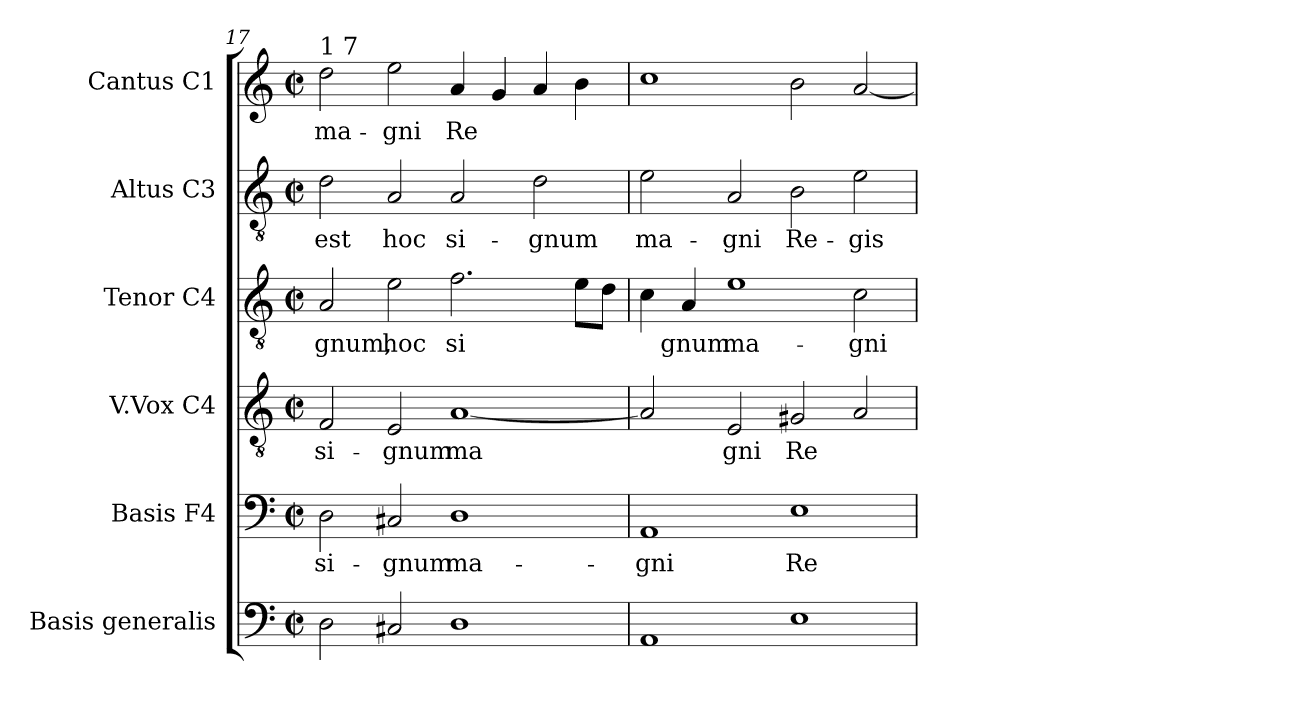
**kern	**kern	**text	**kern	**text	**kern	**text	**kern	**text	**kern	**text
*part6	*part5	*part5	*part4	*part4	*part3	*part3	*part2	*part2	*part1	*part1
*staff6	*staff5	*staff5	*staff4	*staff4	*staff3	*staff3	*staff2	*staff2	*staff1	*staff1
*I"Basis  generalis	*I"Basis  F4	*	*I"V.Vox  C4	*	*I"Tenor  C4	*	*I"Altus  C3	*	*I"Cantus  C1	*
*	*I'B	*	*	*	*I'T	*	*I'A	*	*I'C	*
!!LO:LB:g=z
*clefF4	*clefF4	*	*clefGv2	*	*clefGv2	*	*clefGv2	*	*clefG2	*
*k[]	*k[]	*	*k[]	*	*k[]	*	*k[]	*	*k[]	*
*C:	*C:	*	*C:	*	*C:	*	*C:	*	*C:	*
*M2/2	*M2/2	*	*M2/2	*	*M2/2	*	*M2/2	*	*M2/2	*
*met(c|)	*met(c|)	*	*met(c|)	*	*met(c|)	*	*met(c|)	*	*met(c|)	*
=17	=17	=17	=17	=17	=17	=17	=17	=17	=17	=17
!	!	!	!	!	!	!	!	!	!LO:TX:a:t=1 7	!
!	!	!LO:LY:b:cj	!	!LO:LY:b:cj	!	!LO:LY:b:cj	!	!LO:LY:b:cj	!	!LO:LY:b:cj
2D\	2D\	si-	2F/	si-	2A/	-gnum,	2d\	est	2dd\	ma-
!	!	!LO:LY:b:cj	!	!LO:LY:b:cj	!	!LO:LY:b:cj	!	!LO:LY:b:cj	!	!LO:LY:b:cj
2C#X/	2C#X/	-gnum	2E/	-gnum	2e\	hoc	2A/	hoc	2ee\	-gni
!	!	!LO:LY:b:cj	!	!LO:LY:b:cj	!	!LO:LY:b:cj	!	!LO:LY:b:cj	!	!LO:LY:b:cj
1D	1D	ma-	[<1A	ma-	2.f\	si-	2A/	si-	4a/	Re-
!	!	!	!	!	!	!	!	!	!	!LO:LY:b:cj
.	.	.	.	.	.	.	.	.	4g/	--
!	!	!	!	!	!	!	!	!LO:LY:b:cj	!	!LO:LY:b:cj
.	.	.	.	.	.	.	2d\	-gnum	4a/	--
!	!	!	!	!	!	!LO:LY:b:cj	!	!	!	!LO:LY:b:cj
.	.	.	.	.	8e\L	--	.	.	4b\	--
!	!	!	!	!	!	!LO:LY:b:cj	!	!	!	!
.	.	.	.	.	8d\J	--	.	.	.	.
=18	=18	=18	=18	=18	=18	=18	=18	=18	=18	=18
!	!	!LO:LY:b:cj	!	!LO:LY:b:cj	!	!LO:LY:b:cj	!	!LO:LY:b:cj	!	!LO:LY:b:cj
1AA	1AA	-gni	2A/]	--	4c\	--	2e\	ma-	1cc	--
!	!	!	!	!	!	!LO:LY:b:cj	!	!	!	!
.	.	.	.	.	4A/	-gnum	.	.	.	.
!	!	!	!	!LO:LY:b:cj	!	!LO:LY:b:cj	!	!LO:LY:b:cj	!	!
.	.	.	2E/	-gni	1e	ma-	2A/	-gni	.	.
!	!	!LO:LY:b:cj	!	!LO:LY:b:cj	!	!	!	!LO:LY:b:cj	!	!LO:LY:b:cj
1E	1E	Re-	2G#X/	Re-	.	.	2B\	Re-	2b\	--
!	!	!	!	!LO:LY:b:cj	!	!LO:LY:b:cj	!	!LO:LY:b:cj	!	!LO:LY:b:cj
.	.	.	2A/	--	2c\	-gni	2e\	-gis	[<2a/	--
=	=	=	=	=	=	=	=	=	=	=
*-	*-	*-	*-	*-	*-	*-	*-	*-	*-	*-
